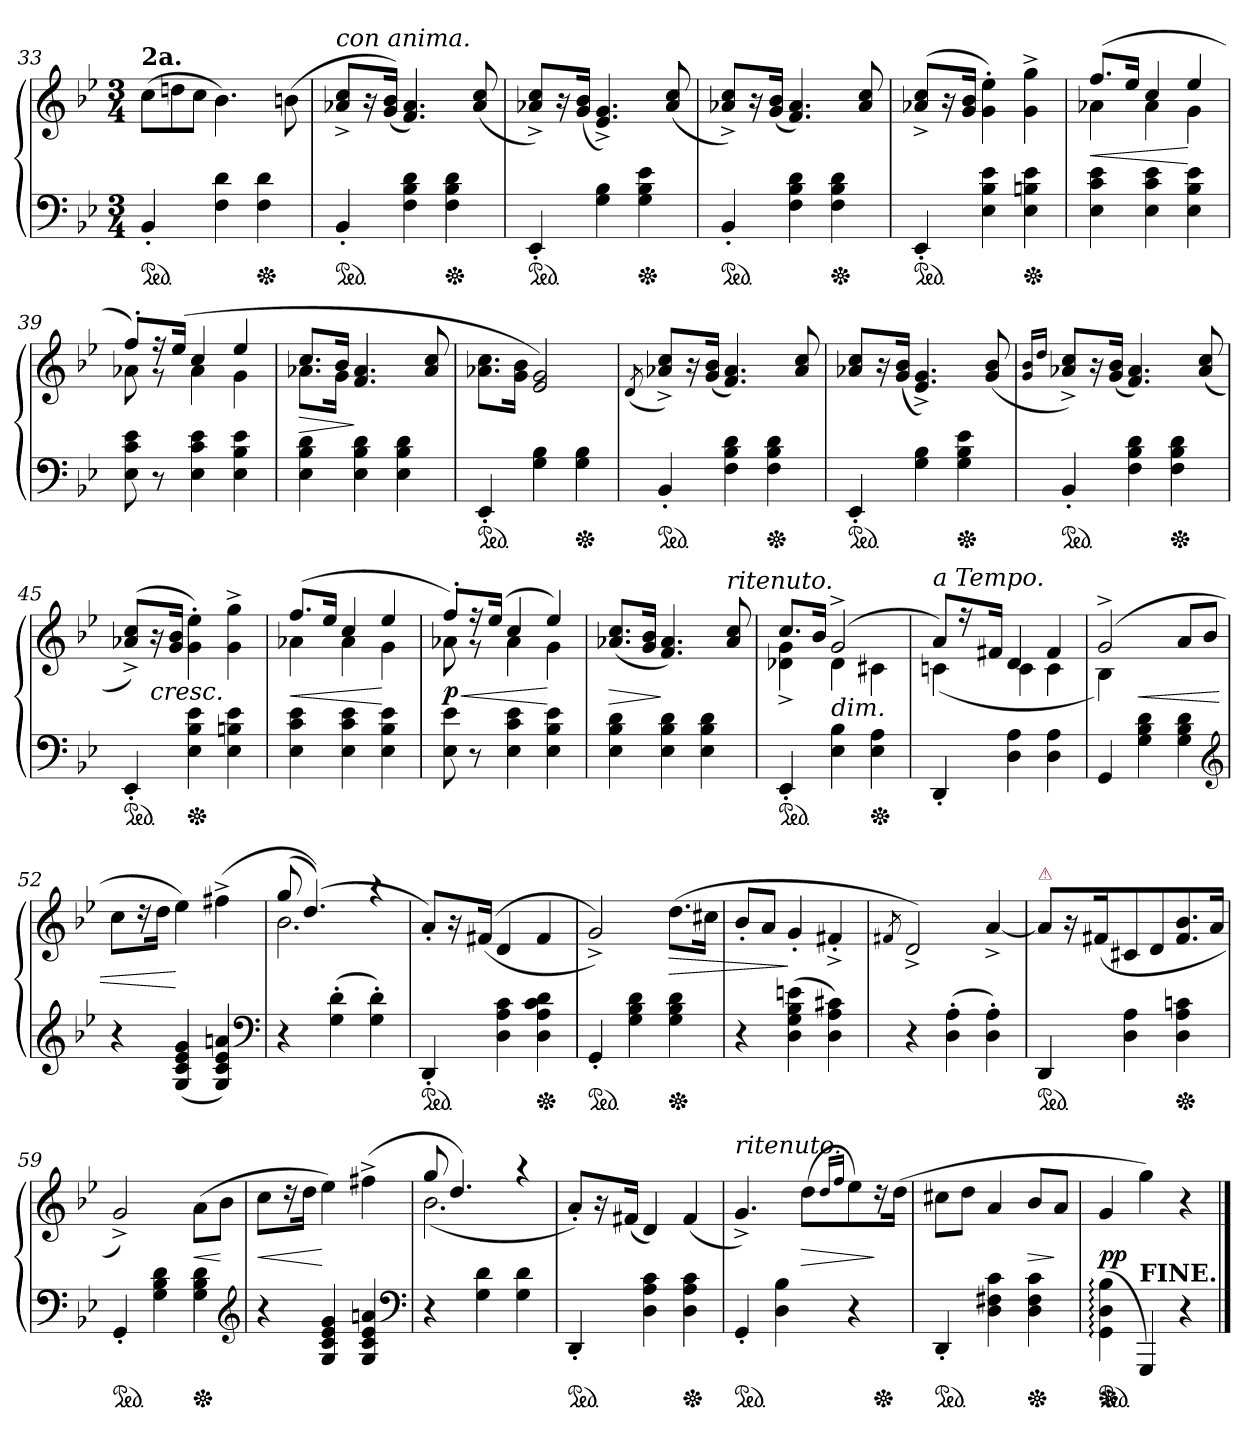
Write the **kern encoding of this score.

**kern	**kern	**dynam
*part1	*part1	*part1
*staff2	*staff1	*staff1/2
*clefF4	*clefG2	*
*k[b-e-]	*k[b-e-]	*
*g:	*g:	*
*M3/4	*M3/4	*
*	*Xtuplet	*
=33	=33	=33
!	!LO:TX:a:B:t=2a.	!
*ped	*	*
4BB-'<	(>12ccL	.
.	12ddn	.
.	12ccJ	.
4F 4d	4.b-)	.
*Xped	*	*
4F 4d	.	.
.	(>8bn	.
=34	=34	=34
!	!LO:TX:a:i:t=con anima.	!
*ped	*	*
4BB-'<	8a-X^> 8cc^>L	.
.	16r	.
.	(16g 16b-Jk)	.
4F 4B- 4d	4.f 4.a-)	.
*Xped	*	*
4F 4B- 4d	.	.
.	(8a-/ 8cc/	.
=35	=35	=35
*ped	*	*
4EE-'<	8a-X^> 8cc^>L)	.
.	16r	.
.	(<16g 16b-Jk	.
4G 4B-	4.e-^> 4.g^>)	.
*Xped	*	*
4G 4B- 4e-	.	.
.	(8a-/ 8cc/	.
=36	=36	=36
*ped	*	*
4BB-'<	8a-X^> 8cc^>L)	.
.	16r	.
.	(16g 16b-Jk	.
4F 4B- 4d	4.f 4.a-)	.
*Xped	*	*
4F 4B- 4d	.	.
.	8a-/ 8cc/	.
=37	=37	=37
*ped	*	*
4EE-'<	(8a-X^< 8cc^<L	.
.	16r	.
.	16g 16b-Jk	.
4E- 4B- 4e-	4g'> 4ee-'>)	.
*Xped	*	*
4E- 4Bn 4e-	4g^< 4gg^<	.
=38	=38	=38
*	*^	*
4E- 4c 4e-	(>8.ffL	4a-X	<
.	16ee-Jk	.	.
4E- 4c 4e-	4cc	4a-	.
4E- 4B- 4e-	4ee-	4g	[
=39	=39	=39	=39
8E- 8c 8e-	8ff'>L)	8a-X	.
8r	16r	8r	.
.	(>16ee-Jk	.	.
4E- 4c 4e-	4cc	4a-	.
4E- 4B- 4e-	4ee-	4g	.
=40	=40	=40	=40
4E- 4B- 4d	8.ccL	8.a-XL	>
.	16b-Jk	16gJk	.
4E- 4B- 4d	4.f 4.a-	2ryy	]
4E- 4B- 4d	.	.	.
.	8a-/ 8cc/	.	.
*	*v	*v	*
=41	=41	=41
*ped	*	*
4EE-'<	8.a-X\ 8.cc\L	.
.	16g 16b-Jk	.
4G 4B-	2e- 2g)	.
*Xped	*	*
4G 4B-	.	.
=42	=42	=42
.	(<8qd/	.
*ped	*	*
4BB-'<	8a-X^> 8cc^>L)	.
.	16r	.
.	(<16g 16b-Jk	.
4F 4B- 4d	4.f 4.a-)	.
*Xped	*	*
4F 4B- 4d	.	.
.	8a-/ 8cc/	.
=43	=43	=43
*ped	*	*
4EE-'<	8a-X 8ccL	.
.	16r	.
.	(<16g 16b-Jk	.
4G 4B-	4.e-^> 4.g^>)	.
*Xped	*	*
4G 4B- 4e-	.	.
.	(<8g 8b-	.
=44	=44	=44
.	16qqg/ 16qqb-/LL	.
.	16qqdd/JJ	.
*ped	*	*
4BB-'<	8a-X^> 8cc^>L)	.
.	16r	.
.	(16g 16b-Jk	.
4F 4B- 4d	4.f 4.a-)	.
*Xped	*	*
4F 4B- 4d	.	.
.	(8a-/ 8cc/	.
=45	=45	=45
*ped	*	*
4EE-'<	(8a-X^> 8cc^>L)	.
!	!LO:TX:c:i:t=cresc.	!
.	16r	.
.	16g 16b-Jk	.
*Xped	*	*
4E- 4B- 4e-	4g'> 4ee-'>)	.
4E- 4Bn 4e-	4g^< 4gg^<	.
=46	=46	=46
*	*^	*
4E- 4c 4e-	(>8.ffL	4a-X	<
.	16ee-Jk	.	.
4E- 4c 4e-	4cc	4a-	.
4E- 4B- 4e-	4ee-	4g	[
=47	=47	=47	=47
8E- 8e-	8ff'>L)	8a-X	< p
8r	16r	8r	.
.	(>16ee-Jk	.	.
4E- 4c 4e-	4cc	4a-	.
4E- 4B- 4e-	4ee-)	4g	[
*	*v	*v	*
=48	=48	=48
4E- 4B- 4d	(>8.a-X 8.ccL	>
.	16g 16b-Jk	.
4E- 4B- 4d	4.f 4.a-)	]
4E- 4B- 4d	.	.
!	!LO:TX:a:i:t=ritenuto.	!
.	8a-/ 8cc/	.
=49	=49	=49
*	*^	*
*ped	*	*	*
4EE-'<	8.ccL	4d-X^< 4g^<	.
.	16b-Jk	.	.
!	!LO:TX:c:i:t=dim.	!	!
4E- 4B-	(2g^>	4d-	.
*Xped	*	*	*
4E- 4A	.	4c#X	.
=50	=50	=50	=50
!	!LO:TX:a:i:t=a Tempo.	!	!
4DD'<	8aL)	(<4cn	.
.	16r	.	.
.	16f#XJk	.	.
4D 4A	4d	4c	.
4D 4A	4f#	4c	.
=51	=51	=51	=51
4GG	(>2g^>	4B-)	.
4G 4B- 4d	.	2ryy	<
4G 4B- 4d	8aL	.	.
.	8b-J	.	.
*	*v	*v	*
*clefG2	*	*
=52	=52	=52
4r	8ccL	.
.	16r	.
.	16ddJk	.
(4G 4c 4e- 4g	4ee-)	[
4G 4c 4e- 4an)	(>4ff#X^<	.
*clefF4	*	*
=53	=53	=53
*	*^	*
4r	(<8gg	2.b-	.
.	(<4.dd))	.	.
(>4G'> 4d'>	.	.	.
4G'> 4d'>)	4r	.	.
*	*v	*v	*
=54	=54	=54
*ped	*	*
4DD'<	8a'<L)	.
.	16r	.
.	(>(<16f#X/Jk	.
4D 4A 4c	4d	.
*Xped	*	*
4D 4A 4c 4d	4f#	.
=55	=55	=55
*ped	*	*
4GG'<	2g^<))	.
4G 4B- 4d	.	.
*Xped	*	*
4G 4B- 4d	(8.ddL	>
.	16cc#XJk	.
=56	=56	=56
4r	8b-'<L	.
.	8aJ	.
(>4D 4G 4B- 4en	4g'<	]
4D 4A 4c#X)	4f#X'<^>	.
=57	=57	=57
.	8qf#X/	.
4r	2d^>)	.
(4D'> 4A'>	.	.
4D'> 4A'>)	[4a^>	.
=58	=58	=58
!	!LO:TX:a:i:color=crimson:t=⚠	!
*ped	*	*
4DD	8aL]	.
.	16r	.
.	(16f#XK	.
4D 4A	8c#X	.
.	8d	.
*Xped	*	*
4D 4A 4cn	8.f# 8.b-	.
.	16aJk	.
=59	=59	=59
*ped	*	*
4GG'<	2g^<)	.
4G 4B- 4d	.	.
*Xped	*	*
4G 4B- 4d	(>8a\L	<
.	8b-J	[
*clefG2	*	*
=60	=60	=60
4r	8ccL	<
.	16r	.
.	16ddJk	.
4G 4c 4e- 4g	4ee-)	[
4G 4c 4e- 4an	(>4ff#X^<	.
*clefF4	*	*
=61	=61	=61
*	*^	*
4r	8gg	(<2.b-	.
.	4.dd)	.	.
4G 4d	.	.	.
4G 4d	4r	.	.
*	*v	*v	*
=62	=62	=62
*ped	*	*
4DD'<	8a'<L)	.
.	16r	.
.	(<16f#XJk	.
4D 4A 4c	4d)	.
*Xped	*	*
4D 4A 4c	(4f#	.
=63	=63	=63
!	!LO:TX:a:i:t=ritenuto.	!
*ped	*	*
4GG'<	4.g^>)	.
4D 4B-	.	.
.	(8ddL	>
.	16qdd/LL	.
.	16qff/JJ	.
4r	8ee-)	.
*Xped	*	*
.	16r	]
.	(>16ddJk	.
=64	=64	=64
*ped	*	*
4DD'<	8cc#XL	.
.	8ddJ	.
4D 4F#X 4c	4a	.
*Xped	*	*
4D 4F# 4c	8b-L	>
.	8aJ	]
=65	=65	=65
*ped	*	*
*Xped	*	*
(>4GG: 4D: 4B-:	4g	pp
!LO:TX:a:B:t=FINE.	!	!
4GGG)	4gg)	.
4r	4r	.
==	==	==
*-	*-	*-
